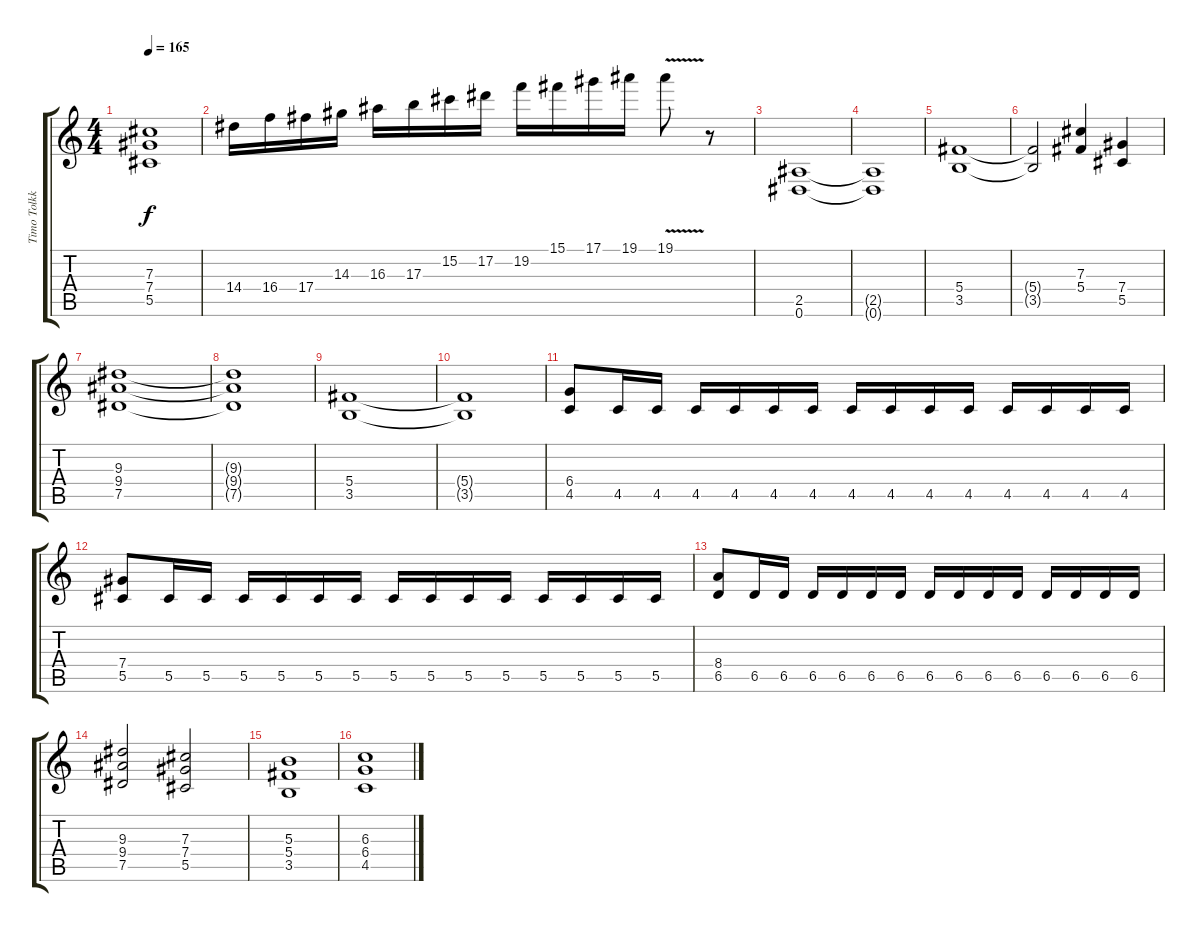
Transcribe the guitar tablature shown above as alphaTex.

\track ("Timo Tolkki" "Timo Tolkk") {instrument distortionguitar}
\staff {score tabs}
\tuning (Eb4 Bb3 Gb3 Db3 Ab2 Eb2) {hide}
\ts (4 4)
\tempo 165
\clef g2
\ks c
(7.3 7.4 5.5).1{dy f} |
14.4.16 16.4.16 17.4.16 14.3.16 16.3.16 17.3.16 15.2.16 17.2.16 19.2.16 15.1.16 17.1.16 19.1.16 19.1{v}.8 r.8 |
(2.5 0.6).1 |
(2.5{t} 0.6{t}).1 |
(5.4 3.5).1 |
(5.4{t} 3.5{t}).2 (7.3 5.4).4 (7.4 5.5).4 |
(9.3 9.4 7.5).1 |
(9.3{t} 9.4{t} 7.5{t}).1 |
(5.4 3.5).1 |
(5.4{t} 3.5{t}).1 |
(6.4 4.5).8 4.5.16 4.5.16 4.5.16 4.5.16 4.5.16 4.5.16 4.5.16 4.5.16 4.5.16 4.5.16 4.5.16 4.5.16 4.5.16 4.5.16 |
(7.4 5.5).8 5.5.16 5.5.16 5.5.16 5.5.16 5.5.16 5.5.16 5.5.16 5.5.16 5.5.16 5.5.16 5.5.16 5.5.16 5.5.16 5.5.16 |
(8.4 6.5).8 6.5.16 6.5.16 6.5.16 6.5.16 6.5.16 6.5.16 6.5.16 6.5.16 6.5.16 6.5.16 6.5.16 6.5.16 6.5.16 6.5.16 |
(9.3 9.4 7.5).2 (7.3 7.4 5.5).2 |
(5.3 5.4 3.5).1 |
(6.3 6.4 4.5).1
